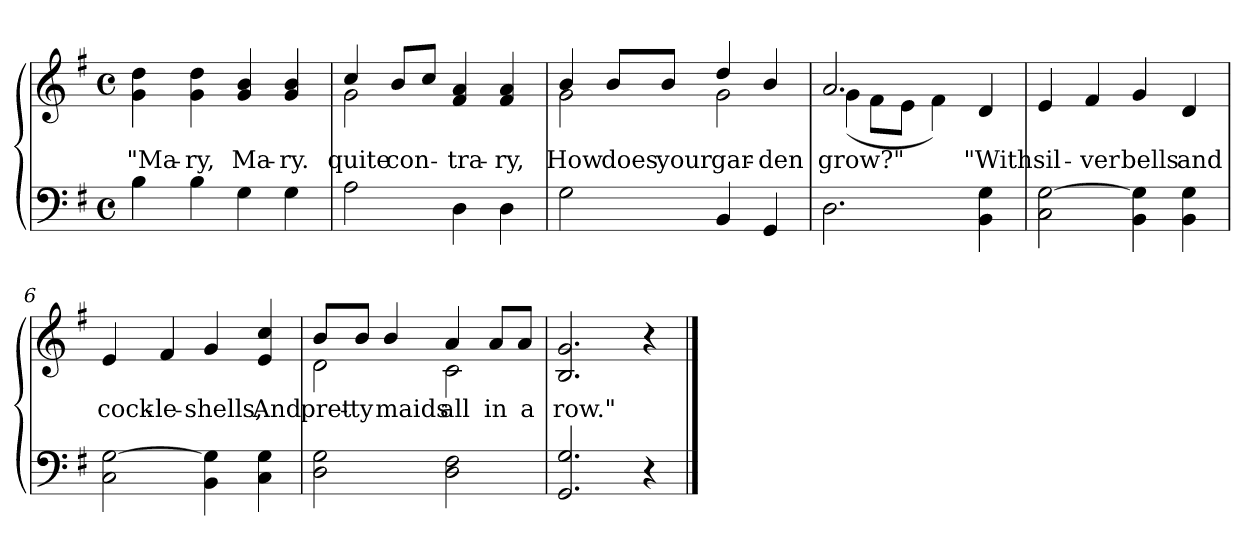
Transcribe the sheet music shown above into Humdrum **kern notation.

**kern	**kern	**text
*part1	*part1	*part1
*staff2	*staff1	*staff1
*clefF4	*clefG2	*
*k[f#]	*k[f#]	*
*G:	*G:	*
*M4/4	*M4/4	*
*met(c)	*met(c)	*
=1	=1	=1
!	!	!LO:LY:b
4B\	4g\ 4dd\	"Ma-
!	!	!LO:LY:b
4B\	4g\ 4dd\	-ry,
!	!	!LO:LY:b
4G\	4g/ 4b/	Ma-
!	!	!LO:LY:b
4G\	4g/ 4b/	-ry.
=2	=2	=2
!	!	!LO:LY:b
*	*^	*
2A\	4cc/	2g\	quite
!	!	!	!LO:LY:b
.	8b/L	.	con-
.	8cc/J	.	.
!	!	!	!LO:LY:b
4D\	4f#/ 4a/	2ryy	-tra-
!	!	!	!LO:LY:b
4D\	4f#/ 4a/	.	-ry,
!!LO:LB:g=z	!!
=3	=3	=3	=3
!	!	!	!LO:LY:b
2G\	4b/	2g\	How
!	!	!	!LO:LY:b
.	8b/L	.	does
!	!	!	!LO:LY:b
.	8b/J	.	your
!	!	!	!LO:LY:b
4BB/	4dd/	2g\	gar-
!	!	!	!LO:LY:b
4GG/	4b/	.	-den
=4	=4	=4	=4
!	!	!	!LO:LY:b
2.D\	2.a/	(<4g\	grow?"
.	.	8f#\L	.
.	.	8e\J	.
.	.	4f#\)	.
!	!	!	!LO:LY:b
4BB\ 4G\	4d/	4ryy	"With
=5	=5	=5	=5
!	!	!	!LO:LY:b
*	*v	*v	*
2C\ [2G\	4e/	sil-
!	!	!LO:LY:b
.	4f#/	-ver
!	!	!LO:LY:b
4BB\ 4G\]	4g/	bells
!	!	!LO:LY:b
4BB\ 4G\	4d/	and
!!LO:LB:g=z
=6	=6	=6
!	!	!LO:LY:b
2C\ [2G\	4e/	cock-
!	!	!LO:LY:b
.	4f#/	-le-
!	!	!LO:LY:b
4BB\ 4G\]	4g/	-shells,
!	!	!LO:LY:b
4C\ 4G\	4e/ 4cc/	And
=7	=7	=7
!	!	!LO:LY:b
*	*^	*
2D\ 2G\	8b/L	2d\	pret-
!	!	!	!LO:LY:b
.	8b/J	.	-ty
!	!	!	!LO:LY:b
.	4b/	.	maids
!	!	!	!LO:LY:b
2D\ 2F#\	4a/	2c\	all
!	!	!	!LO:LY:b
.	8a/L	.	in
!	!	!	!LO:LY:b
.	8a/J	.	a
*	*v	*v	*
=8	=8	=8
!	!	!LO:LY:b
2.GG/ 2.G/	2.B/ 2.g/	row."
4r	4r	.
==	==	==
*-	*-	*-
